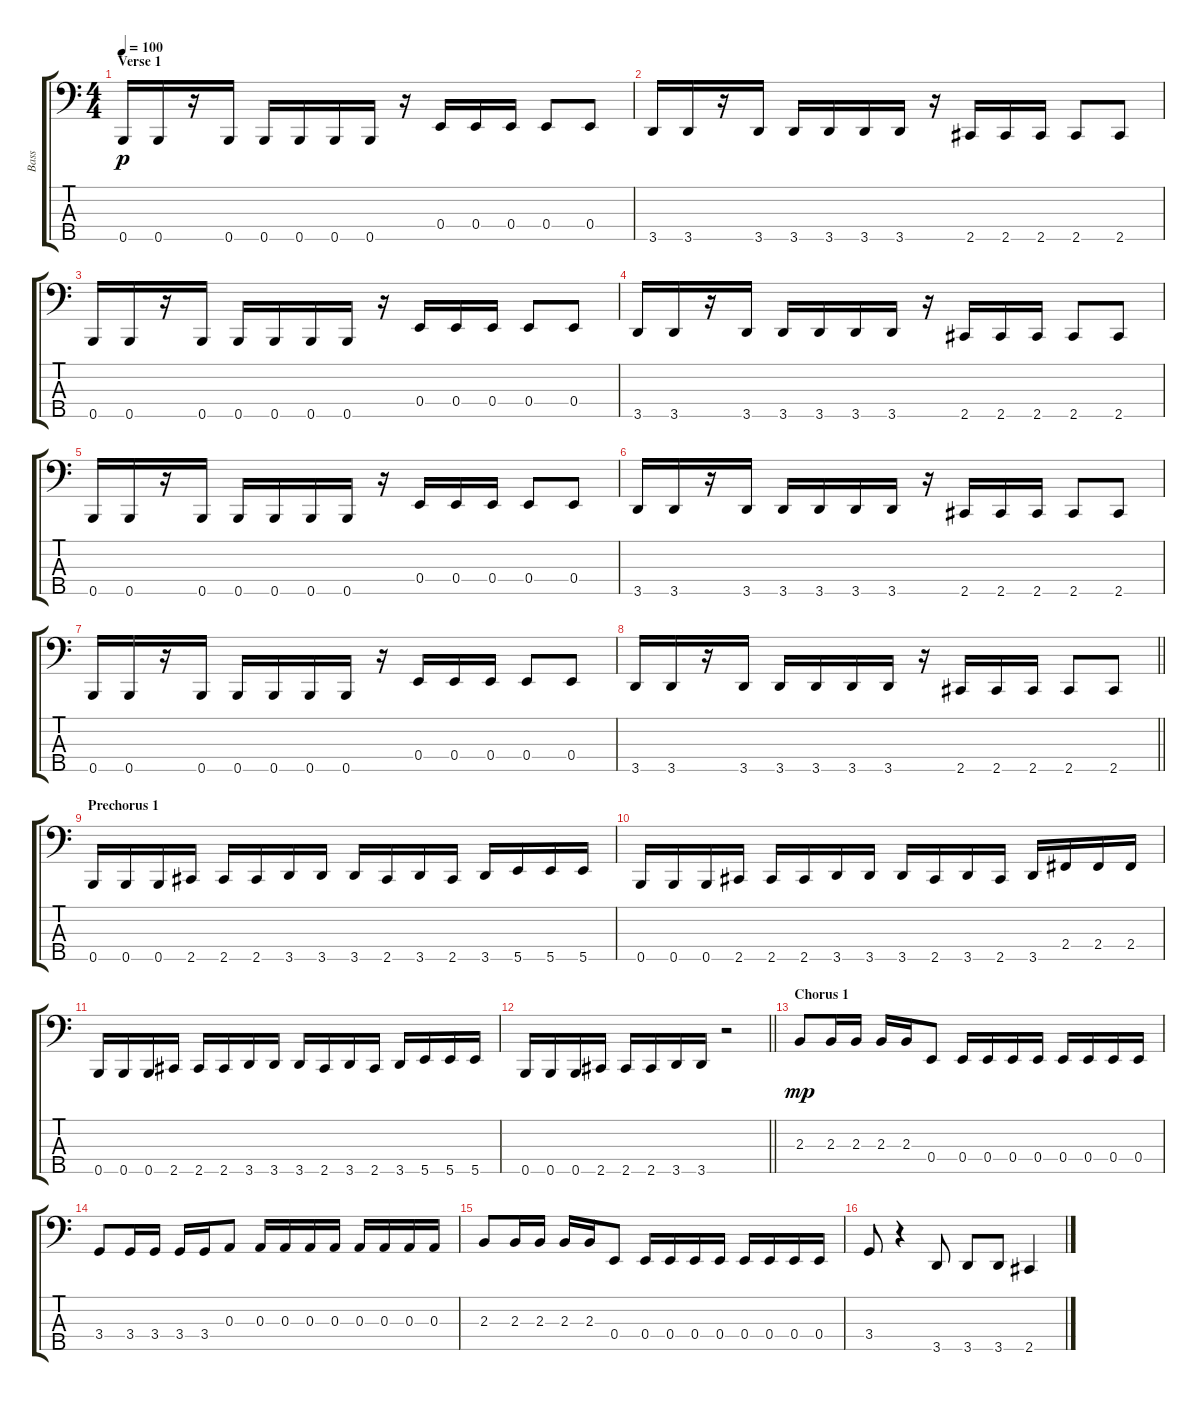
\track ("Bass" "Bass") {instrument slapbass1}
\staff {score tabs}
\tuning (G2 D2 A1 E1 B0) {hide}
\ts (4 4)
\section ("" "Verse 1")
\tempo 100
\clef f4
\ks c
0.5.16{dy p} 0.5.16 r.16 0.5.16 0.5.16 0.5.16 0.5.16 0.5.16 r.16 0.4.16 0.4.16 0.4.16 0.4.8 0.4.8 |
3.5.16 3.5.16 r.16 3.5.16 3.5.16 3.5.16 3.5.16 3.5.16 r.16 2.5.16 2.5.16 2.5.16 2.5.8 2.5.8 |
0.5.16 0.5.16 r.16 0.5.16 0.5.16 0.5.16 0.5.16 0.5.16 r.16 0.4.16 0.4.16 0.4.16 0.4.8 0.4.8 |
3.5.16 3.5.16 r.16 3.5.16 3.5.16 3.5.16 3.5.16 3.5.16 r.16 2.5.16 2.5.16 2.5.16 2.5.8 2.5.8 |
0.5.16 0.5.16 r.16 0.5.16 0.5.16 0.5.16 0.5.16 0.5.16 r.16 0.4.16 0.4.16 0.4.16 0.4.8 0.4.8 |
3.5.16 3.5.16 r.16 3.5.16 3.5.16 3.5.16 3.5.16 3.5.16 r.16 2.5.16 2.5.16 2.5.16 2.5.8 2.5.8 |
0.5.16 0.5.16 r.16 0.5.16 0.5.16 0.5.16 0.5.16 0.5.16 r.16 0.4.16 0.4.16 0.4.16 0.4.8 0.4.8 |
\barLineRight lightlight
3.5.16 3.5.16 r.16 3.5.16 3.5.16 3.5.16 3.5.16 3.5.16 r.16 2.5.16 2.5.16 2.5.16 2.5.8 2.5.8 |
\section ("" "Prechorus 1")
0.5.16 0.5.16 0.5.16 2.5.16 2.5.16 2.5.16 3.5.16 3.5.16 3.5.16 2.5.16 3.5.16 2.5.16 3.5.16 5.5.16 5.5.16 5.5.16 |
0.5.16 0.5.16 0.5.16 2.5.16 2.5.16 2.5.16 3.5.16 3.5.16 3.5.16 2.5.16 3.5.16 2.5.16 3.5.16 2.4.16 2.4.16 2.4.16 |
0.5.16 0.5.16 0.5.16 2.5.16 2.5.16 2.5.16 3.5.16 3.5.16 3.5.16 2.5.16 3.5.16 2.5.16 3.5.16 5.5.16 5.5.16 5.5.16 |
\barLineRight lightlight
0.5.16 0.5.16 0.5.16 2.5.16 2.5.16 2.5.16 3.5.16 3.5.16 r.2 |
\section ("" "Chorus 1")
2.3.8{dy mp} 2.3.16 2.3.16 2.3.16 2.3.16 0.4.8 0.4.16 0.4.16 0.4.16 0.4.16 0.4.16 0.4.16 0.4.16 0.4.16 |
3.4.8 3.4.16 3.4.16 3.4.16 3.4.16 0.3.8 0.3.16 0.3.16 0.3.16 0.3.16 0.3.16 0.3.16 0.3.16 0.3.16 |
2.3.8 2.3.16 2.3.16 2.3.16 2.3.16 0.4.8 0.4.16 0.4.16 0.4.16 0.4.16 0.4.16 0.4.16 0.4.16 0.4.16 |
3.4.8 r.4 3.5.8 3.5.8 3.5.8 2.5.4
